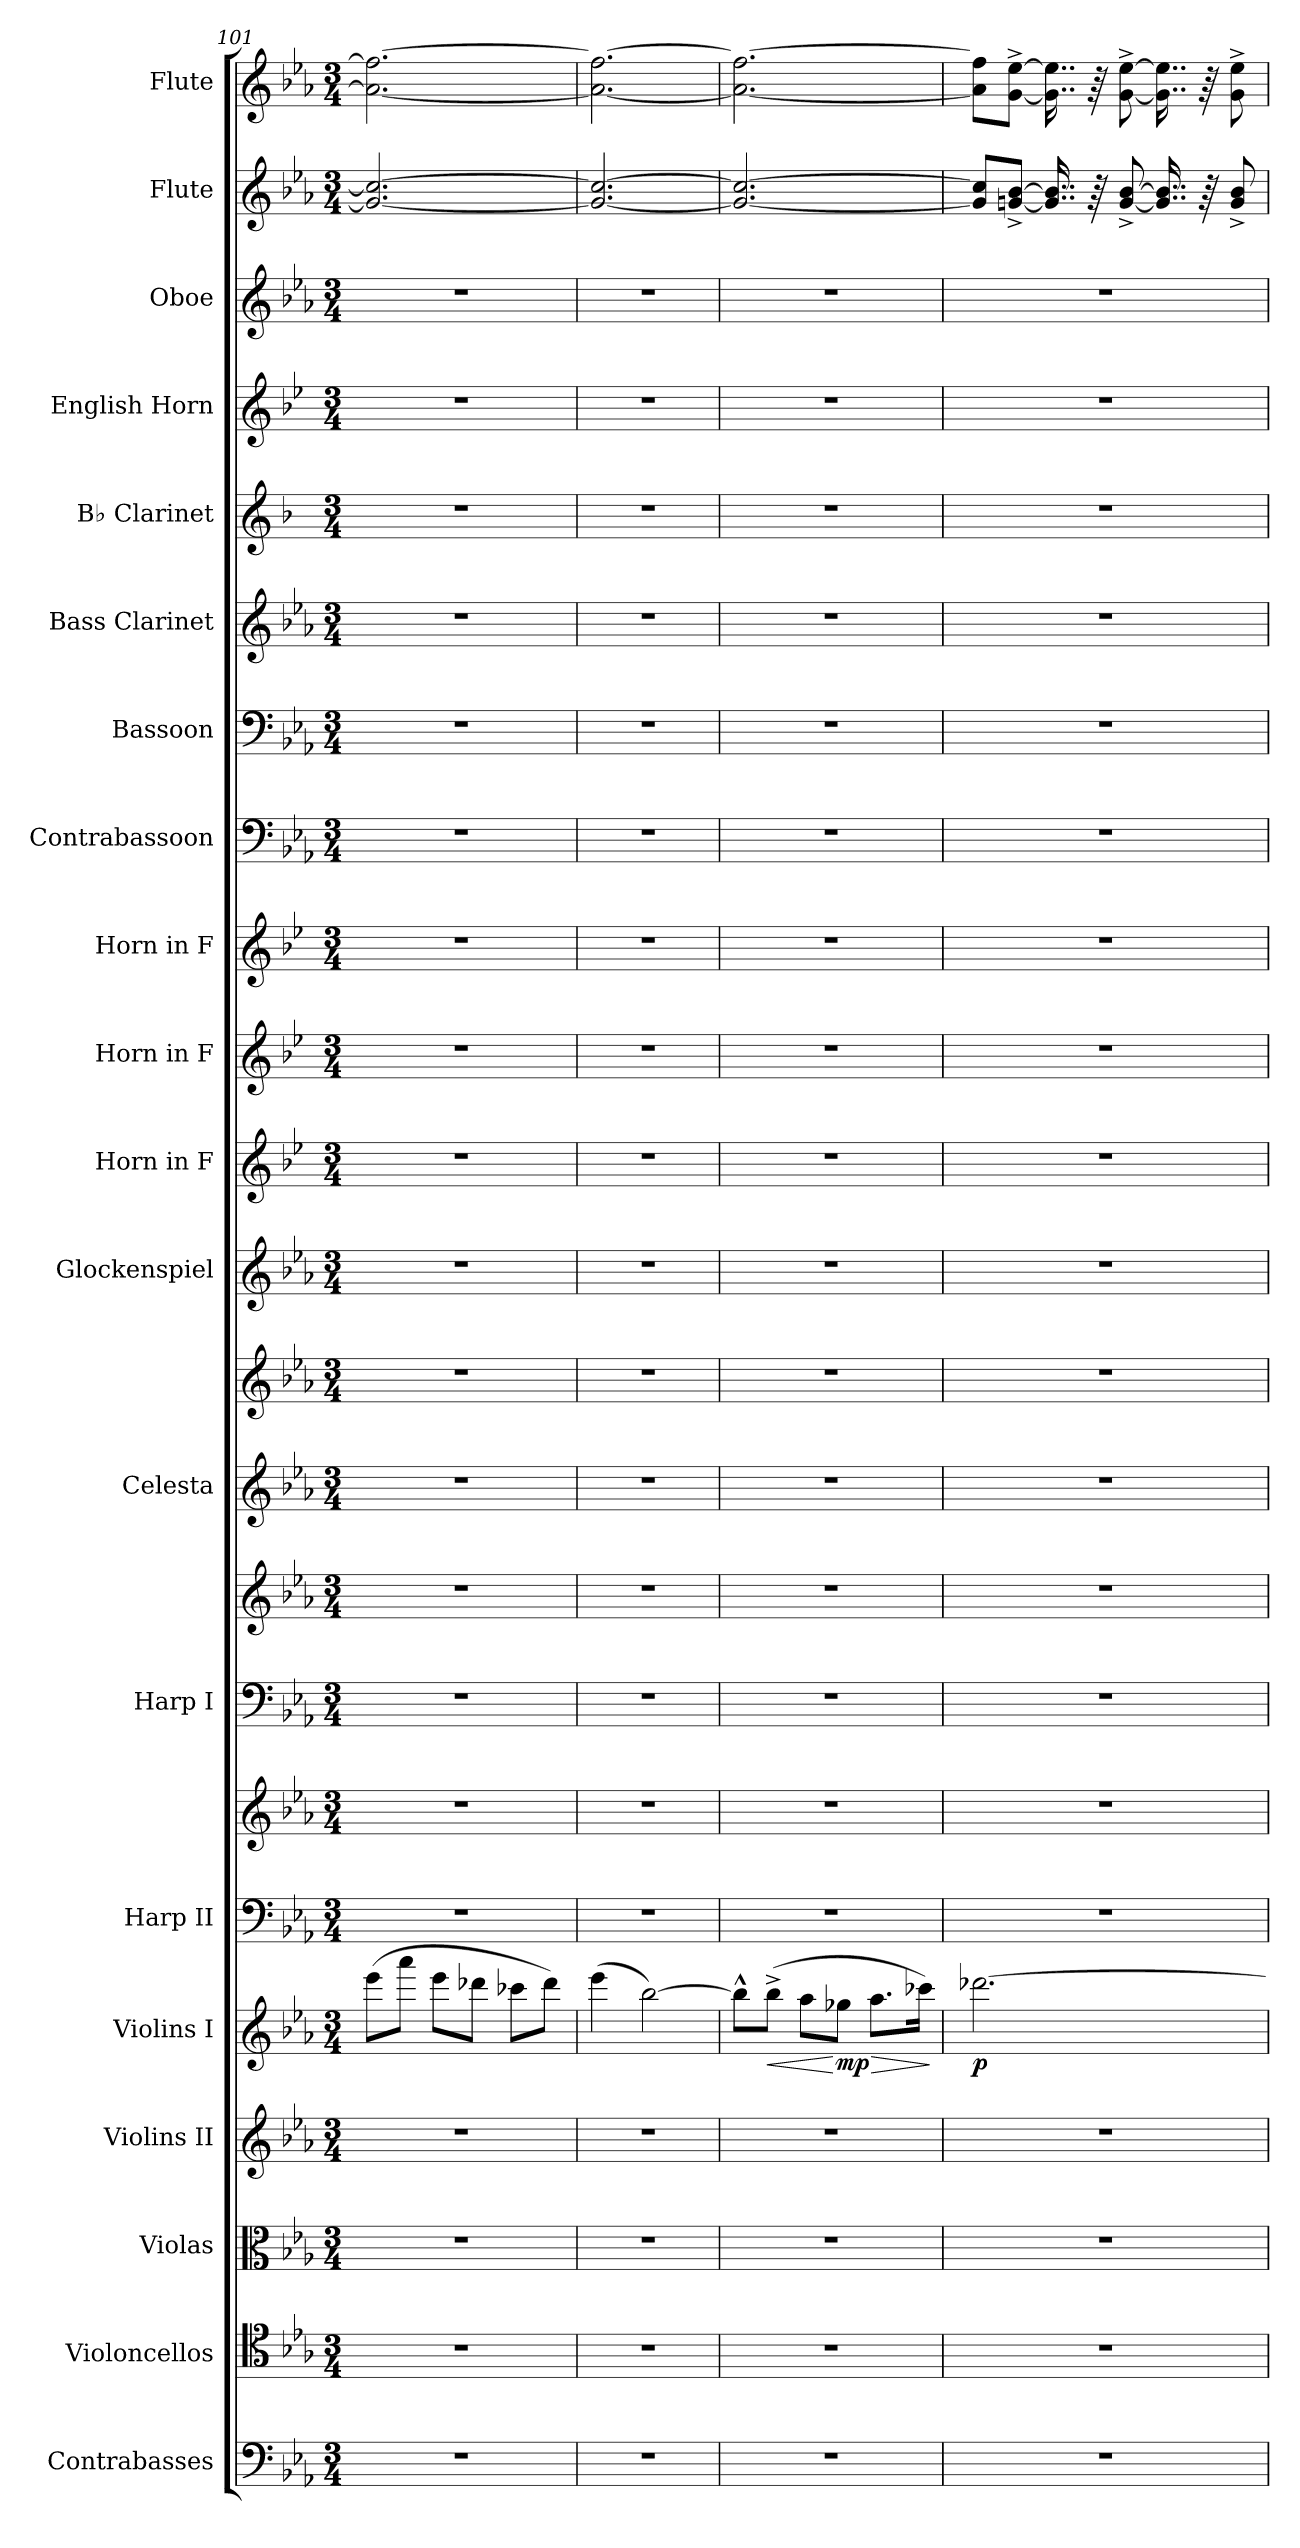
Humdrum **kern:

**kern	**kern	**kern	**kern	**kern	**dynam	**kern	**kern	**kern	**kern	**kern	**kern	**kern	**kern	**kern	**kern	**kern	**kern	**kern	**kern	**kern	**kern	**kern	**kern
*part20	*part19	*part18	*part17	*part16	*part16	*part15	*part15	*part14	*part14	*part13	*part13	*part12	*part11	*part10	*part9	*part8	*part7	*part6	*part5	*part4	*part3	*part2	*part1
*staff23	*staff22	*staff21	*staff20	*staff19	*staff19	*staff18	*staff17	*staff16	*staff15	*staff14	*staff13	*staff12	*staff11	*staff10	*staff9	*staff8	*staff7	*staff6	*staff5	*staff4	*staff3	*staff2	*staff1
*I"Contrabasses	*I"Violoncellos	*I"Violas	*I"Violins II	*I"Violins I	*	*I"Harp II	*	*I"Harp I	*	*I"Celesta	*	*I"Glockenspiel	*I"Horn in F	*I"Horn in F	*I"Horn in F	*I"Contrabassoon	*I"Bassoon	*I"Bass Clarinet	*I"B♭ Clarinet	*I"English Horn	*I"Oboe	*I"Flute	*I"Flute
*I'Cbs.	*I'Vcs.	*I'Vlas.	*I'Vlns.	*I'Vlns.	*	*I'Hrp.	*	*I'Hrp.	*	*I'Cel.	*	*I'Glk.	*	*	*	*I'Cbsn.	*I'Bsn.	*I'B. Cl.	*I'B♭ Cl.	*I'E. Hn.	*I'Ob.	*I'Fl.	*I'Fl.
!!LO:PB:g=z
*clefF4	*clefC4	*clefC3	*clefG2	*clefG2	*	*clefF4	*clefG2	*clefF4	*clefG2	*clefG2	*clefG2	*clefG2	*clefG2	*clefG2	*clefG2	*clefF4	*clefF4	*clefG2	*clefG2	*clefG2	*clefG2	*clefG2	*clefG2
*ITrd7c12	*	*	*	*	*	*	*	*	*	*ITrd-7c-12	*ITrd-7c-12	*ITrd-14c-24	*ITrd4c7	*ITrd4c7	*ITrd4c7	*ITrd7c12	*	*ITrd8c14	*ITrd1c2	*ITrd4c7	*	*	*
*k[b-e-a-]	*k[b-e-a-]	*k[b-e-a-]	*k[b-e-a-]	*k[b-e-a-]	*	*k[b-e-a-]	*k[b-e-a-]	*k[b-e-a-]	*k[b-e-a-]	*k[b-e-a-]	*k[b-e-a-]	*k[b-e-a-]	*k[b-e-a-]	*k[b-e-a-]	*k[b-e-a-]	*k[b-e-a-]	*k[b-e-a-]	*k[b-e-a-]	*k[b-e-a-]	*k[b-e-a-]	*k[b-e-a-]	*k[b-e-a-]	*k[b-e-a-]
*M3/4	*M3/4	*M3/4	*M3/4	*M3/4	*	*M3/4	*M3/4	*M3/4	*M3/4	*M3/4	*M3/4	*M3/4	*M3/4	*M3/4	*M3/4	*M3/4	*M3/4	*M3/4	*M3/4	*M3/4	*M3/4	*M3/4	*M3/4
=101	=101	=101	=101	=101	=101	=101	=101	=101	=101	=101	=101	=101	=101	=101	=101	=101	=101	=101	=101	=101	=101	=101	=101
2.r	2.r	2.r	2.r	(8eee-\L	.	2.r	2.r	2.r	2.r	2.r	2.r	2.r	2.r	2.r	2.r	2.r	2.r	2.r	2.r	2.r	2.r	2.g-/_ 2.cc-/_	2.a-\_ 2.ff-\_
.	.	.	.	8aaa-\J	.	.	.	.	.	.	.	.	.	.	.	.	.	.	.	.	.	.	.
.	.	.	.	8eee-\L	.	.	.	.	.	.	.	.	.	.	.	.	.	.	.	.	.	.	.
.	.	.	.	8ddd-X\J	.	.	.	.	.	.	.	.	.	.	.	.	.	.	.	.	.	.	.
.	.	.	.	8ccc-X\L	.	.	.	.	.	.	.	.	.	.	.	.	.	.	.	.	.	.	.
.	.	.	.	8ddd-\J)	.	.	.	.	.	.	.	.	.	.	.	.	.	.	.	.	.	.	.
=102	=102	=102	=102	=102	=102	=102	=102	=102	=102	=102	=102	=102	=102	=102	=102	=102	=102	=102	=102	=102	=102	=102	=102
2.r	2.r	2.r	2.r	(4eee-\	.	2.r	2.r	2.r	2.r	2.r	2.r	2.r	2.r	2.r	2.r	2.r	2.r	2.r	2.r	2.r	2.r	2.g-/_ 2.cc-/_	2.a-\_ 2.ff-\_
.	.	.	.	[2bb-\)	.	.	.	.	.	.	.	.	.	.	.	.	.	.	.	.	.	.	.
=103	=103	=103	=103	=103	=103	=103	=103	=103	=103	=103	=103	=103	=103	=103	=103	=103	=103	=103	=103	=103	=103	=103	=103
2.r	2.r	2.r	2.r	8bb-^^\L]	.	2.r	2.r	2.r	2.r	2.r	2.r	2.r	2.r	2.r	2.r	2.r	2.r	2.r	2.r	2.r	2.r	2.g-/_ 2.cc-/_	2.a-\_ 2.ff-\_
!	!	!	!	!	!LO:HP:b	!	!	!	!	!	!	!	!	!	!	!	!	!	!	!	!	!	!
.	.	.	.	(8bb-^\J	<	.	.	.	.	.	.	.	.	.	.	.	.	.	.	.	.	.	.
.	.	.	.	8aa-\L	.	.	.	.	.	.	.	.	.	.	.	.	.	.	.	.	.	.	.
!	!	!	!	!	!LO:HP:n=1:b	!	!	!	!	!	!	!	!	!	!	!	!	!	!	!	!	!	!
!	!	!	!	!	!LO:DY:n=1:b	!	!	!	!	!	!	!	!	!	!	!	!	!	!	!	!	!	!
.	.	.	.	8gg-X\J	[ > mp	.	.	.	.	.	.	.	.	.	.	.	.	.	.	.	.	.	.
.	.	.	.	8.aa-\L	.	.	.	.	.	.	.	.	.	.	.	.	.	.	.	.	.	.	.
.	.	.	.	16ccc-X\Jk)	.	.	.	.	.	.	.	.	.	.	.	.	.	.	.	.	.	.	.
.	.	.	.	.	]	.	.	.	.	.	.	.	.	.	.	.	.	.	.	.	.	.	.
=104	=104	=104	=104	=104	=104	=104	=104	=104	=104	=104	=104	=104	=104	=104	=104	=104	=104	=104	=104	=104	=104	=104	=104
*	*	*	*	*	*	*	*	*	*	*	*	*	*	*	*	*	*	*	*	*	*	*	*MM64
!	!	!	!	!	!LO:DY:b	!	!	!	!	!	!	!	!	!	!	!	!	!	!	!	!	!	!
2.r	2.r	2.r	2.r	[2.ddd-X\	p	2.r	2.r	2.r	2.r	2.r	2.r	2.r	2.r	2.r	2.r	2.r	2.r	2.r	2.r	2.r	2.r	8g-/] 8cc-/]L	8a-\] 8ff-\]L
.	.	.	.	.	.	.	.	.	.	.	.	.	.	.	.	.	.	.	.	.	.	[8gn/^ [8b-/^J	[8g\^ [8ee-\^J
.	.	.	.	.	.	.	.	.	.	.	.	.	.	.	.	.	.	.	.	.	.	16..g/] 16..b-/]	16..g\] 16..ee-\]
.	.	.	.	.	.	.	.	.	.	.	.	.	.	.	.	.	.	.	.	.	.	64r	64r
.	.	.	.	.	.	.	.	.	.	.	.	.	.	.	.	.	.	.	.	.	.	[8g/^ [8b-/^	[8g\^ [8ee-\^
.	.	.	.	.	.	.	.	.	.	.	.	.	.	.	.	.	.	.	.	.	.	16..g/] 16..b-/]	16..g\] 16..ee-\]
.	.	.	.	.	.	.	.	.	.	.	.	.	.	.	.	.	.	.	.	.	.	64r	64r
*	*	*	*	*	*	*	*	*	*	*	*	*	*	*	*	*	*	*	*	*	*	*	*MM56
.	.	.	.	.	.	.	.	.	.	.	.	.	.	.	.	.	.	.	.	.	.	8g/^ 8b-/^	8g\^ 8ee-\^
=	=	=	=	=	=	=	=	=	=	=	=	=	=	=	=	=	=	=	=	=	=	=	=
*-	*-	*-	*-	*-	*-	*-	*-	*-	*-	*-	*-	*-	*-	*-	*-	*-	*-	*-	*-	*-	*-	*-	*-
